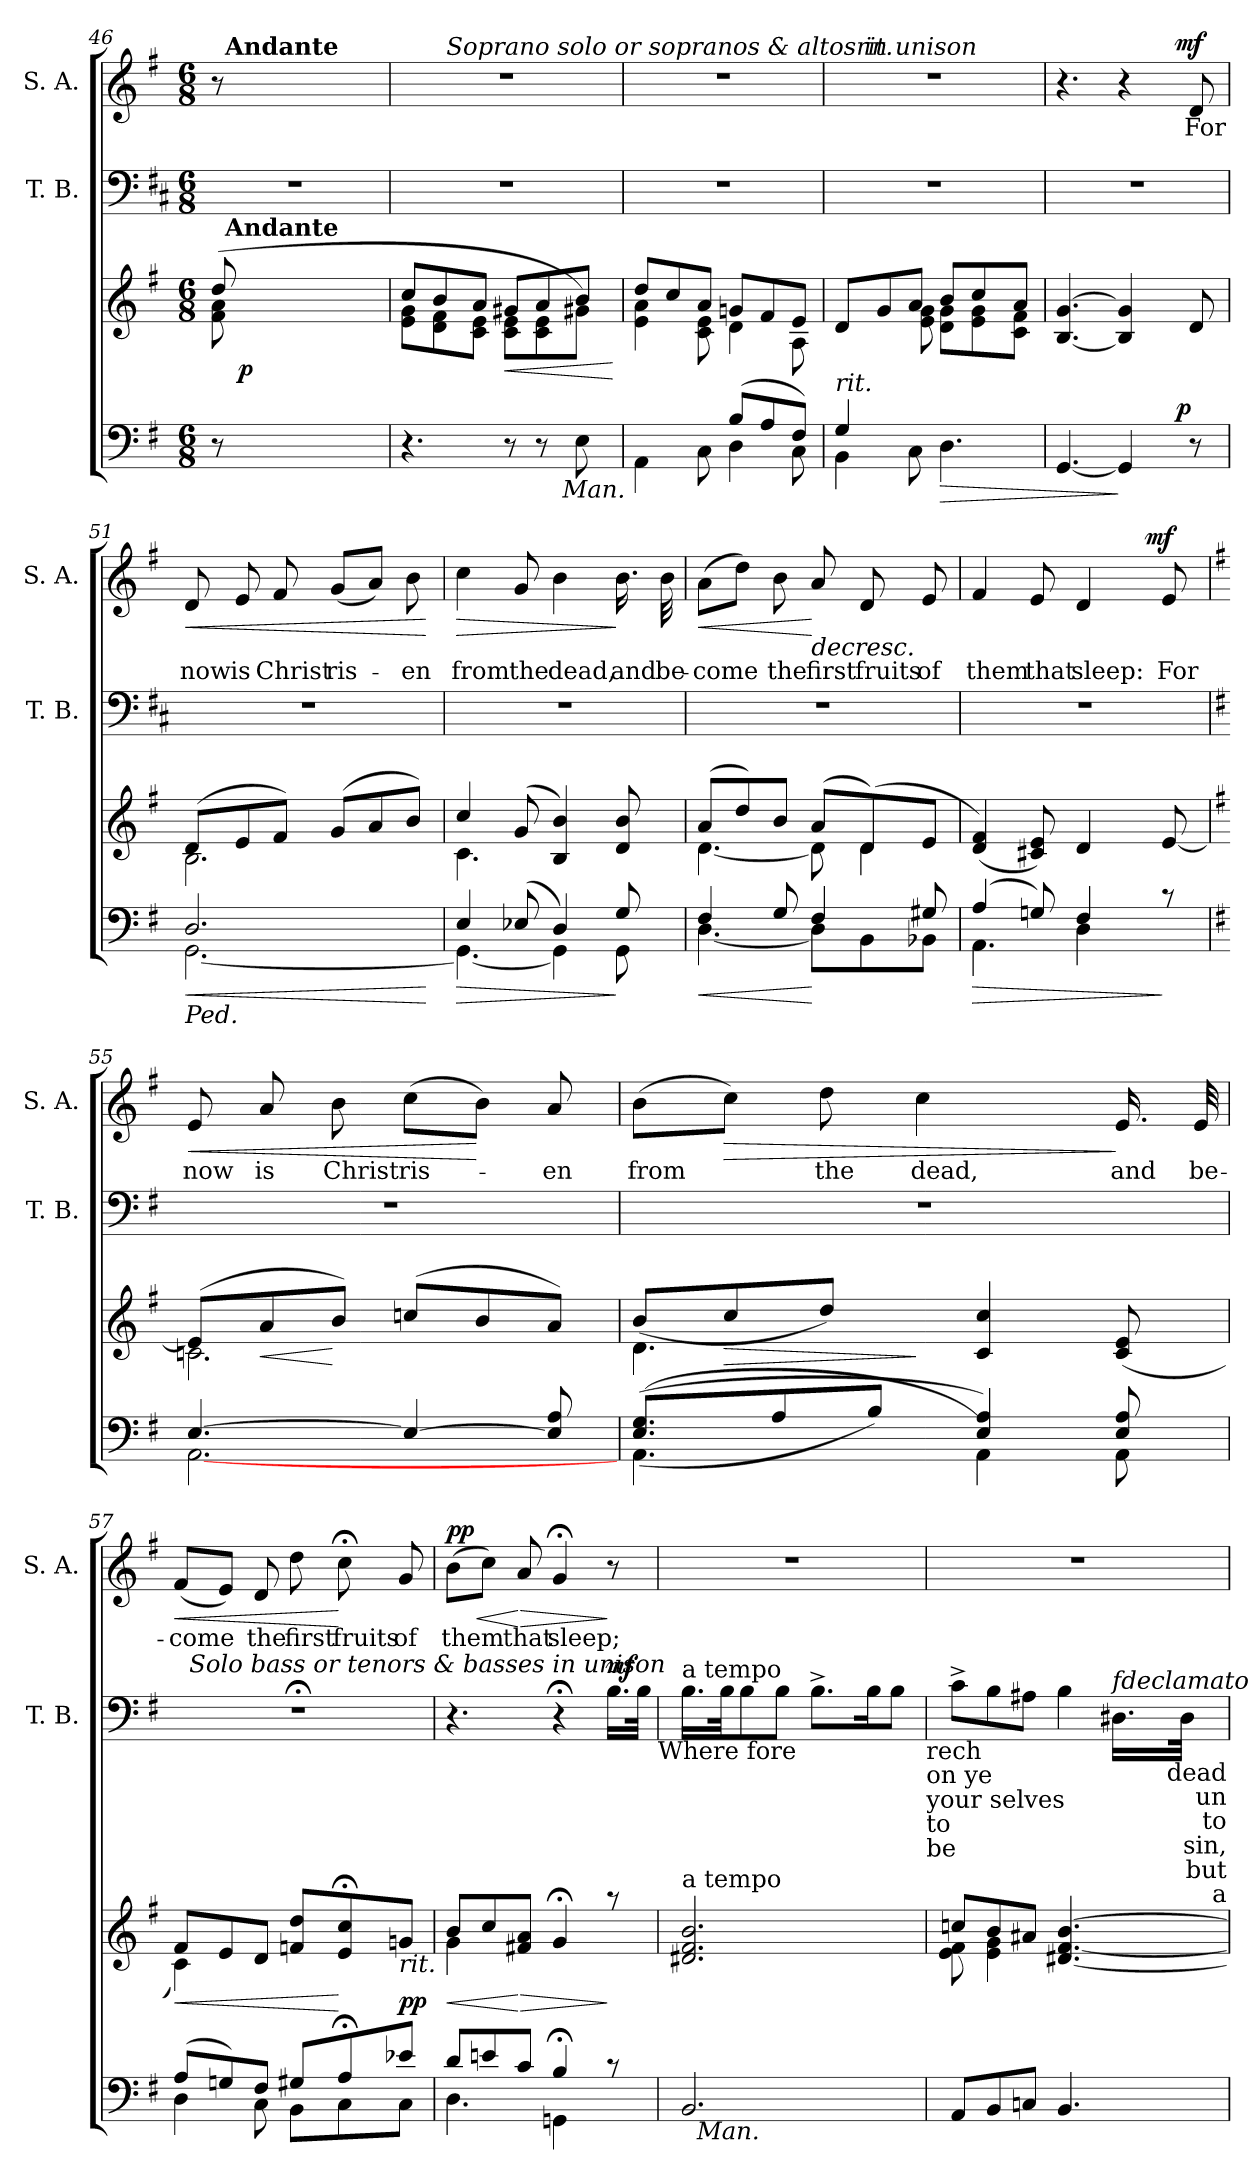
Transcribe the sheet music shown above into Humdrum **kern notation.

**kern	**dynam	**kern	**dynam	**kern	**dynam	**kern	**text	**dynam
*part4	*part4	*part3	*part3	*part2	*part2	*part1	*part1	*part1
*staff4	*staff4	*staff3	*staff3	*staff2	*staff2	*staff1	*staff1	*staff1
*	*	*	*	*I"T. B.	*	*I"S. A.	*	*
*	*	*	*	*I'T. B.	*	*I'S. A.	*	*
*clefF4	*	*clefG2	*	*clefF4	*	*clefG2	*	*
*k[f#]	*	*k[f#]	*	*k[f#c#]	*	*k[f#]	*	*
*G:	*	*G:	*	*D:	*	*G:	*	*
*M6/8	*	*M6/8	*	*M6/8	*	*M6/8	*	*
=46	=46	=46	=46	=46	=46	=46	=46	=46
*	*	*^	*	*	*	*^	*	*
*	*	*	*^	*	*	*	*	*	*	*
*	*	*	*	*^	*	*	*	*	*	*	*
8r	.	(8f#\ 8a\	8dd/	16ryy	32ryy	.	2.r	.	8r	32ryy	.	.
!	!	!	!	!	!	!	!	!	!	!LO:TX:a:B:t=Andante	!	!
!	!	!	!	!	!LO:TX:a:B:t=Andante	!	!	!	!	!	!	!
.	.	.	.	.	2ryy	.	.	.	.	2ryy	.	.
!	!	!	!	!	!	!LO:DY:b	!	!	!	!	!	!
.	.	.	.	2ryy	.	p	.	.	.	.	.	.
2ryy	.	2ryy	2ryy	.	.	.	.	.	2ryy	.	.	.
.	.	.	.	.	8..ryy	.	.	.	.	8..ryy	.	.
.	.	.	.	8.ryy	.	.	.	.	.	.	.	.
8ryy	.	8ryy	8ryy	.	.	.	.	.	8ryy	.	.	.
=47	=47	=47	=47	=47	=47	=47	=47	=47	=47	=47	=47	=47
!	!	!	!	!	!	!	!	!	!LO:N:vis=1	!	!	!
*^	*	*	*v	*v	*v	*	*	*	*	*	*	*
4.r	2ryy	.	8cc/L	8e\ 8g\L	.	2.r	.	2.r	8ryy	.	.
.	.	.	8b/	8d\ 8f#\	.	.	.	.	32ryy	.	.
!	!	!	!	!	!	!	!	!	!LO:TX:a:i:t=Soprano solo or sopranos & altos in unison	!	!
.	.	.	.	.	.	.	.	.	2ryy	.	.
.	.	.	8a/J	8c\ 8e\J	.	.	.	.	.	.	.
!	!	!	!	!	!LO:HP:b	!	!	!	!	!	!
8r	.	.	8g#X/L	8c\ 8e\L	<	.	.	.	.	.	.
8r	16.ryy	.	8a/	8c\ 8e\	.	.	.	.	.	.	.
!	!LO:TX:b:i:t=Man.	!	!	!	!	!	!	!	!	!	!
.	8ryy	.	.	.	.	.	.	.	.	.	.
8E\	.	.	8b/J	8g#X\J)	.	.	.	.	.	.	.
.	.	.	.	.	.	.	.	.	16.ryy	.	.
.	32ryy	.	.	.	.	.	.	.	.	.	.
*	*	*	*v	*v	*	*	*	*	*	*	*
.	.	.	.	[	.	.	.	.	.	.
=48	=48	=48	=48	=48	=48	=48	=48	=48	=48	=48
*	*	*	*^	*	*	*	*	*	*	*
!	!	!	!	!	!	!	!	!LO:N:vis=1	!	!	!
*	*	*	*	*	*	*	*	*v	*v	*	*
4.ryy	4AA\	.	8dd/L	4e\ 4a\	.	2.r	.	2.r	.	.
.	.	.	8cc/	.	.	.	.	.	.	.
.	8C\	.	8a/J	8c\ 8e\	.	.	.	.	.	.
(>8B/L	4D\	.	8gn/L	4d\	.	.	.	.	.	.
8A/	.	.	8f#/	.	.	.	.	.	.	.
8F#/J)	8C\	.	8e/J	8A\	.	.	.	.	.	.
=49	=49	=49	=49	=49	=49	=49	=49	=49	=49	=49
!LO:TX:a:i:t=rit.	!	!	!	!	!	!	!	!	!	!
!	!	!	!	!	!	!	!	!LO:N:vis=1	!	!
*	*	*	*	*	*	*	*	*^	*	*
4G/	4BB\	.	8d/L	4ryy	.	2.r	.	2.r	16ryy	.	.
!	!	!	!	!	!	!	!	!	!LO:TX:a:i:t=rit.	!	!
.	.	.	.	.	.	.	.	.	2ryy	.	.
.	.	.	8g/	.	.	.	.	.	.	.	.
2ryy	8C\	.	8a/J	8e\ 8g\	.	.	.	.	.	.	.
!	!	!LO:HP:b	!	!	!	!	!	!	!	!	!
.	4.D\	>	8b/L	8d\ 8g\L	.	.	.	.	.	.	.
.	.	.	8cc/	8e\ 8g\	.	.	.	.	.	.	.
.	.	.	.	.	.	.	.	.	8.ryy	.	.
.	.	.	8a/J	8c\ 8f#\J	.	.	.	.	.	.	.
*	*	*	*v	*v	*	*	*	*	*	*	*
=50	=50	=50	=50	=50	=50	=50	=50	=50	=50	=50
[<4.GG/	2ryy	.	[<4.B/ [>4.g/	.	2.r	.	4.r	2ryy	.	.
4GG/]	.	]	4B/] 4g/]	.	.	.	4r	.	.	.
.	16.ryy	.	.	.	.	.	.	16.ryy	.	.
!	!	!LO:DY:a	!	!	!	!	!	!	!	!LO:DY:a
.	8ryy	p	.	.	.	.	.	8ryy	.	mf
!	!	!	!	!	!	!	!	!	!LO:LY:b	!
8r	.	.	8d/	.	.	.	8d/	.	For	.
.	32ryy	.	.	.	.	.	.	32ryy	.	.
!!LO:LB:g=z
=51	=51	=51	=51	=51	=51	=51	=51	=51	=51	=51
!	!	!	!	!	!	!	!LO:TX:a:t=a tempo	!	!	!
!	!	!	!LO:TX:a:t=a tempo	!	!	!	!	!	!	!
!LO:TX:b:i:t=Ped.	!	!	!	!	!	!	!	!	!	!
!	!	!LO:HP:b	!	!	!	!	!	!	!LO:LY:b	!LO:HP:b
*	*	*	*^	*	*	*	*v	*v	*	*
2.D/	[<2.GG\	<	(>8d/L	2.B\	.	2.r	.	8d/	now	<
!	!	!	!	!	!	!	!	!	!LO:LY:b	!
.	.	.	8e/	.	.	.	.	8e/	is	.
!	!	!	!	!	!	!	!	!	!LO:LY:b	!
.	.	.	8f#/J)	.	.	.	.	8f#/	Christ	.
!	!	!	!	!	!	!	!	!	!LO:LY:b	!
.	.	.	(>8g/L	.	.	.	.	(<8g/L	ris-	.
.	.	.	8a/	.	.	.	.	8a/J)	.	.
!	!	!	!	!	!	!	!	!	!LO:LY:b	!
.	.	.	8b/J)	.	.	.	.	8b\	-en	.
*v	*v	*	*	*	*	*	*	*	*	*
*	*	*v	*v	*	*	*	*	*	*
.	[	.	.	.	.	.	.	[
=52	=52	=52	=52	=52	=52	=52	=52	=52
!	!LO:HP:b	!	!	!	!	!	!LO:LY:b	!LO:HP:b
*^	*	*^	*	*	*	*	*	*
4E/	4.GG\_	>	4cc/	4.c\	.	2.r	.	4cc\	from	>
!	!	!	!	!	!	!	!	!	!LO:LY:b	!
(8E-X/	.	.	(8g/	.	.	.	.	8g/	the	.
!	!	!	!	!	!	!	!	!	!LO:LY:b	!
4D/)	4GG\]	.	4B/ 4b/)	4.ryy	.	.	.	4b\	dead,	.
!	!	!	!	!	!	!	!	!	!LO:LY:b	!
8G/	8GG\	]	8d/ 8b/	.	.	.	.	16.b\	and	]
!	!	!	!	!	!	!	!	!	!LO:LY:b	!
.	.	.	.	.	.	.	.	32b\	be-	.
=53	=53	=53	=53	=53	=53	=53	=53	=53	=53	=53
!	!	!LO:HP:b	!	!	!	!	!	!	!LO:LY:b	!LO:HP:b
4F#/	[<4.D\	<	(>8a/L	[<4.d\	.	2.r	.	(>8a\L	-come	<
.	.	.	8dd/)	.	.	.	.	8dd\J)	.	.
!	!	!	!	!	!	!	!	!	!LO:LY:b	!
8G/	.	.	8b/J	.	.	.	.	8b\	the	.
!	!	!	!	!	!	!	!	!	!LO:LY:b	!LO:HP:n=1:b
4F#/	8D\L]	[	(>8a/L	8d\]	.	.	.	8a/	first	[ >
!	!	!	!	!	!	!	!	!	!LO:LY:b	!
.	8BB\	.	(<8d/)	4d\	.	.	.	8d/	fruits	.
!	!	!	!	!	!	!	!	!	!LO:LY:b	!
8G#X/	8BB-X\J	.	8e/J	.	.	.	.	8e/	of	.
*	*	*	*v	*v	*	*	*	*	*	*
=54	=54	=54	=54	=54	=54	=54	=54	=54	=54
!	!	!LO:HP:b	!	!	!	!	!	!LO:LY:b	!
*	*	*	*	*	*	*	*^	*	*
(4A/	4.AA\	>	(<4d/ 4f#/)	.	2.r	.	4f#/	2ryy	them	.
!	!	!	!	!	!	!	!	!	!LO:LY:b	!
8Gn/)	.	.	8c#X/ 8e/)	.	.	.	8e/	.	that	.
!	!	!	!	!	!	!	!	!	!LO:LY:b	!
4F#/	4D\	.	4d/	.	.	.	4d/	.	sleep:	.
.	.	.	.	.	.	.	.	16.ryy	.	.
!	!	!	!	!	!	!	!	!	!	!LO:DY:a
.	.	.	.	.	.	.	.	8ryy	.	mf
!	!	!	!	!	!	!	!	!	!LO:LY:b	!
8rc	8ryy	]	[>8e/	.	.	.	8e/	.	For	]
.	.	.	.	.	.	.	.	32ryy	.	.
*	*	*	*	*	*	*	*v	*v	*	*
!!LO:PB:g=z
=55	=55	=55	=55	=55	=55	=55	=55	=55	=55
*	*	*	*	*	*k[f#]	*	*	*	*
*	*	*	*	*	*G:	*	*	*	*
*	*	*	*^	*	*	*	*^	*	*
!	!	!	!	!	!	!LO:N:vis=1	!	!	!	!LO:LY:b	!LO:HP:b
*	*	*	*	*	*	*	*	*v	*v	*	*
[>4.E/	[<2.AA\	.	(>8e/L]	2.cn\	.	2.r	.	8e/	now	<
!	!	!	!	!	!LO:HP:b	!	!	!	!LO:LY:b	!
.	.	.	8a/	.	<	.	.	8a/	is	.
!	!	!	!	!	!	!	!	!	!LO:LY:b	!
.	.	.	8b/J)	.	[	.	.	8b\	Christ	.
!	!	!	!	!	!	!	!	!	!LO:LY:b	!
4E/_	.	.	(>8ccn/L	.	.	.	.	(>8cc\L	ris-	.
.	.	.	8b/	.	.	.	.	8b\J)	.	[
!	!	!	!	!	!	!	!	!	!LO:LY:b	!
8E/] 8A/	.	.	8a/J)	.	.	.	.	8a/	-en	.
=56	=56	=56	=56	=56	=56	=56	=56	=56	=56	=56
*^	*^	*	*^	*^	*	*	*	*	*	*
!	!	!	!	!	!	!	!	!	!	!LO:N:vis=1	!	!	!LO:LY:b	!
(<4.AA\	(>(<8.E/ 8.G/L	4..ryy	2ryy	.	32ryy	(>8b/L	4.d\	2ryy	.	2.r	.	(>8b\L	from	.
.	.	.	.	.	2ryy	.	.	.	.	.	.	.	.	.
!	!	!	!	!	!	!	!	!	!LO:HP:b	!	!	!	!	!LO:HP:b
.	.	.	.	.	.	8cc/	.	.	>	.	.	8cc\J)	.	>
.	8A/	.	.	.	.	.	.	.	.	.	.	.	.	.
!	!	!	!	!	!	!	!	!	!	!	!	!	!LO:LY:b	!
.	.	.	.	.	.	8dd/J)	.	.	.	.	.	8dd\	the	.
.	8B/J)	.	.	.	.	.	.	.	.	.	.	.	.	.
!	!	!	!	!	!	!	!	!	!	!	!	!	!LO:LY:b	!
4ryy	.	.	.	.	.	4.ryy	32ryy	.	]	.	.	4cc\	dead,	.
.	.	.	.	.	.	.	32ryy	.	.	.	.	.	.	.
.	4AA\)	4E/ 4A/)	.	.	.	.	4c/ 4cc/	.	.	.	.	.	.	.
.	.	.	8ryy	.	.	.	.	8ryy	.	.	.	.	.	.
.	.	.	.	.	8..ryy	.	.	.	.	.	.	.	.	.
!	!	!	!	!	!	!	!	!	!	!	!	!	!LO:LY:b	!
8AA\	.	.	8E/ 8A/	.	.	.	.	(<8c/ 8e/	.	.	.	16.e/	and	]
.	16ryy	16ryy	.	.	.	.	16ryy	.	.	.	.	.	.	.
!	!	!	!	!	!	!	!	!	!	!	!	!	!LO:LY:b	!
.	.	.	.	.	.	.	.	.	.	.	.	32e/	be-	.
*	*v	*v	*v	*	*	*	*	*	*	*	*	*	*	*
*	*	*	*v	*v	*v	*v	*	*	*	*	*	*
=57	=57	=57	=57	=57	=57	=57	=57	=57	=57
!	!	!	!	!LO:HP:b	!LO:N:vis=1	!	!	!LO:LY:b	!LO:HP:b
*	*	*	*^	*	*^	*	*	*	*
(>8A/L	4D\	.	8f#/L	4c\)	<	2.r;<	32ryy	.	(<8f#/L	-come	<
!	!	!	!	!	!	!	!LO:TX:a:i:t=Solo bass or tenors & basses in unison	!	!	!	!
.	.	.	.	.	.	.	2ryy	.	.	.	.
8Gn/)	.	.	8e/	.	.	.	.	.	8e/J)	.	.
!	!	!	!	!	!	!	!	!	!	!LO:LY:b	!
8F#/J	8C\	.	8d/J	2ryy	.	.	.	.	8d/	the	.
!	!	!	!	!	!	!	!	!	!	!LO:LY:b	!
8G#X/L	8BB\L	.	8fn/ 8dd/L	.	.	.	.	.	8dd\	first	.
!	!	!	!	!	!	!	!	!	!	!LO:LY:b	!
8A;</	8C\	.	8e/;< 8cc/;<	.	[	.	.	.	8cc;<\	fruits	[
.	.	.	.	.	.	.	8..ryy	.	.	.	.
!	!	!	!LO:TX:b:i:t=rit.	!	!	!	!	!	!	!	!
!	!	!	!	!	!LO:DY:b	!	!	!	!	!LO:LY:b	!
8e-X/J	8C\J	.	8gn/J	.	pp	.	.	.	8g/	of	.
=58	=58	=58	=58	=58	=58	=58	=58	=58	=58	=58	=58
!	!	!	!	!	!LO:HP:b	!	!	!	!	!LO:LY:b	!LO:HP:b
!	!	!	!	!	!	!	!	!	!	!	!LO:DY:n=1:a
*	*	*	*	*	*	*v	*v	*	*	*	*
8d/L	4.D\	.	8b/L	4g\	<	4.r	.	(>8b\L	them	< pp
8en/	.	.	8cc/	.	.	.	.	8cc\J)	.	.
!	!	!	!	!	!LO:HP:n=1:b	!	!	!	!LO:LY:b	!LO:HP:n=1:b
8c/J	.	.	8f#X/ 8a/J	2ryy	[ >	.	.	8a/	that	[ >
!	!	!	!	!	!	!	!	!	!LO:LY:b	!
4B;</	4GGn\	.	4g;</	.	.	4r;<	.	4g;/	sleep;	.
!	!	!	!	!	!	!	!LO:DY:a	!	!	!
8rc	8ryy	.	8raa	.	]	16.B\LL	mf	8r	.	]
.	.	.	.	.	.	32B\JJk	.	.	.	.
*	*	*	*v	*v	*	*	*	*	*	*
!	!	!	!	!	!LO:TX:b:t=Where fore	!	!	!	!
!!LO:LB:g=z
=59	=59	=59	=59	=59	=59	=59	=59	=59	=59
!	!	!	!	!	!LO:TX:a:t=a tempo	!	!	!	!
!	!	!	!LO:TX:a:t=a tempo	!	!	!	!	!	!
2.BB/	32ryy	.	2.d#X/ 2.f#/ 2.b/	.	16.B\LL	.	2.r	.	.
!	!LO:TX:b:i:t=Man.	!	!	!	!	!	!	!	!
.	2ryy	.	.	.	.	.	.	.	.
.	.	.	.	.	32B\Jk	.	.	.	.
.	.	.	.	.	8B\	.	.	.	.
.	.	.	.	.	8B\J	.	.	.	.
.	.	.	.	.	8.B^>\L	.	.	.	.
.	8..ryy	.	.	.	.	.	.	.	.
.	.	.	.	.	16B\K	.	.	.	.
.	.	.	.	.	8B\J	.	.	.	.
!	!	!	!	!	!LO:TX:b:t=rech	!	!	!	!
!	!	!	!	!	!LO:TX:b:t=on ye	!	!	!	!
!	!	!	!	!	!LO:TX:b:t=your selves	!	!	!	!
!	!	!	!	!	!LO:TX:b:t=to	!	!	!	!
!	!	!	!	!	!LO:TX:b:t=be	!	!	!	!
*v	*v	*	*	*	*	*	*	*	*
=60	=60	=60	=60	=60	=60	=60	=60	=60
*	*	*^	*	*	*	*	*	*
8AA/L	.	8ccn/L	8e\ 8f#\	.	8c^>\L	.	2.r	.	.
8BB/	.	8b/	4e\ 4g\	.	8B\	.	.	.	.
8Cn/J	.	8a#X/J	.	.	8A#X\J	.	.	.	.
4.BB/	.	[<4.d#X/ [<4.f#/ [>4.b/	4.ryy	.	4B\	.	.	.	.
!	!	!	!	!	!LO:TX:a:i:t=fdeclamato	!	!	!	!
.	.	.	.	.	16.D#X\LL	.	.	.	.
.	.	.	.	.	32D#\JJk	.	.	.	.
*	*	*v	*v	*	*	*	*	*	*
!	!	!	!	!LO:TX:b:t=dead	!	!	!	!
!	!	!	!	!LO:TX:b:t=un	!	!	!	!
!	!	!	!	!LO:TX:b:t=to	!	!	!	!
!	!	!	!	!LO:TX:b:t=sin,	!	!	!	!
!	!	!	!	!LO:TX:b:t=but	!	!	!	!
!	!	!	!	!LO:TX:b:t=a	!	!	!	!
=	=	=	=	=	=	=	=	=
*-	*-	*-	*-	*-	*-	*-	*-	*-
